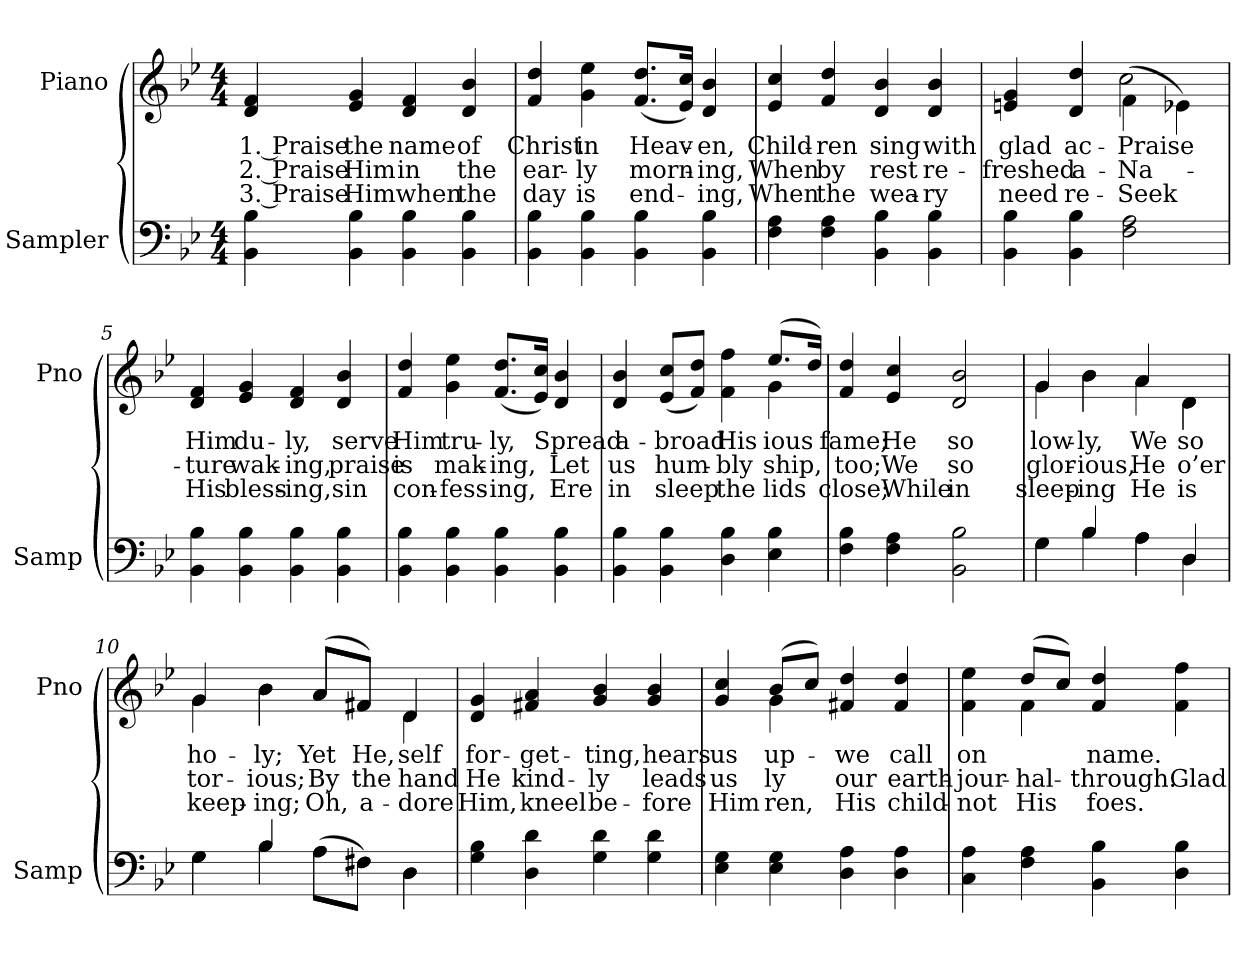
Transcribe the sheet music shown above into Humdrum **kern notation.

**kern	**text	**kern	**text	**text	**text
*part2	*part2	*part1	*part1	*part1	*part1
*staff2	*staff2	*staff1	*staff1	*staff1	*staff1
*I"Sampler	*	*I"Piano	*	*	*
*I'Samp	*	*I'Pno	*	*	*
*clefF4	*	*clefG2	*	*	*
*k[b-e-]	*	*k[b-e-]	*	*	*
*B-:	*	*B-:	*	*	*
*M4/4	*	*M4/4	*	*	*
=1	=1	=1	=1	=1	=1
4BB- 4B-	.	4d 4f	1. Praise	2. Praise	3. Praise
4BB- 4B-	.	4e- 4g	the	Him	Him
4BB- 4B-	.	4d 4f	name	in	when
4BB- 4B-	.	4d 4b-	of	the	the
=2	=2	=2	=2	=2	=2
4BB- 4B-	.	4f 4dd	Christ	ear-	day
4BB- 4B-	.	4g 4ee-	in	-ly	is
4BB- 4B-	.	(8.f/ 8.dd/L	Heav-	morn-	end-
.	.	16e-/ 16cc/Jk)	.	.	.
4BB- 4B-	.	4d 4b-	-en,	-ing,	-ing,
=3	=3	=3	=3	=3	=3
4F 4A	.	4e- 4cc	Child-	When	When
4F 4A	.	4f 4dd	-ren	by	the
4BB- 4B-	.	4d 4b-	sing	rest	wea-
4BB- 4B-	.	4d 4b-	with	re-	-ry
=4	=4	=4	=4	=4	=4
*	*	*^	*	*	*
4BB- 4B-	.	4en 4g	2ryy	glad	-freshed	need
4BB- 4B-	.	4d 4dd	.	ac-	a-	re-
2F 2A	.	(4f\	2cc	Praise	Na-	Seek
.	.	4e-X\)	.	.	.	.
*	*	*v	*v	*	*	*
=5	=5	=5	=5	=5	=5
4BB- 4B-	.	4d 4f	Him	-ture	His
4BB- 4B-	.	4e- 4g	du-	wak-	bless-
4BB- 4B-	.	4d 4f	-ly,	-ing,	-ing,
4BB- 4B-	.	4d 4b-	serve	praise	sin
=6	=6	=6	=6	=6	=6
4BB- 4B-	.	4f 4dd	Him	is	con-
4BB- 4B-	.	4g 4ee-	tru-	mak-	-fess-
4BB- 4B-	.	(8.f/ 8.dd/L	-ly,	-ing,	-ing,
.	.	16e-/ 16cc/Jk)	.	.	.
4BB- 4B-	.	4d 4b-	Spread	Let	Ere
=7	=7	=7	=7	=7	=7
*	*	*^	*	*	*
4BB- 4B-	.	4d 4b-	2.ryy	a-	us	in
4BB- 4B-	.	(8e-/ 8cc/L	.	-broad	hum-	sleep
.	.	8f/ 8dd/J)	.	.	.	.
4D 4B-	.	4f 4ff	.	His	-bly	the
4E- 4B-	.	(8.ee-/L	4g	-ious	-ship,	-lids
.	.	16dd/Jk)	.	.	.	.
*	*	*v	*v	*	*	*
=8	=8	=8	=8	=8	=8
4F 4B-	.	4f 4dd	fame;	too;	close;
4F 4A	.	4e- 4cc	He	We	While
2BB- 2B-	.	2d 2b-	so	so	in
=9	=9	=9	=9	=9	=9
*^	*	*^	*	*	*
4G\	4G	.	4g/	4g	low-	glor-	sleep-
4B-/	4B-	.	4b-\	4b-	-ly,	-ious,	-ing
4A\	4A	.	4a/	4a	We	He	He
4D/	4D	.	4d\	4d	so	o’er	is
=10	=10	=10	=10	=10	=10	=10	=10
4G\	4G	.	4g/	4g	ho-	-tor-	keep-
4B-/	4B-	.	4b-\	4b-	-ly;	-ious;	-ing;
(8A\L	8A\L	.	(8a/L	8a/L	Yet	By	Oh,
8F#X\J)	8F#X\J	.	8f#X/J)	8f#X/J	He,	the	a-
4D\	4D	.	4d/	4d	self	hand	-dore
*v	*v	*	*	*	*	*	*
*	*	*v	*v	*	*	*
=11	=11	=11	=11	=11	=11
4G 4B-	.	4d 4g	for-	He	Him,
4D 4d	.	4f#X 4a	-get-	kind-	kneel
4G 4d	.	4g 4b-	-ting,	-ly	be-
4G 4d	.	4g 4b-	hears	leads	-fore
=12	=12	=12	=12	=12	=12
*	*	*^	*	*	*
4E- 4G	.	4g 4cc	4ryy	us	us	Him
4E- 4G	.	(8b-/L	4g	up-	-ly	-ren,
.	.	8cc/J)	.	.	.	.
4D 4A	.	4f#X 4dd	2ryy	we	our	His
4D 4A	.	4f# 4dd	.	call	earth-	child-
=13	=13	=13	=13	=13	=13	=13
4C 4A	.	4f 4ee-	4ryy	-on	jour-	not
4F 4A	.	(8dd/L	4f	.	hal-	His
.	.	8cc/J)	.	.	.	.
4BB- 4B-	.	4f 4dd	2ryy	name.	through.	foes.
4D 4B-	.	4f 4ff	.	.	Glad	.
*	*	*v	*v	*	*	*
=	=	=	=	=	=
*-	*-	*-	*-	*-	*-
